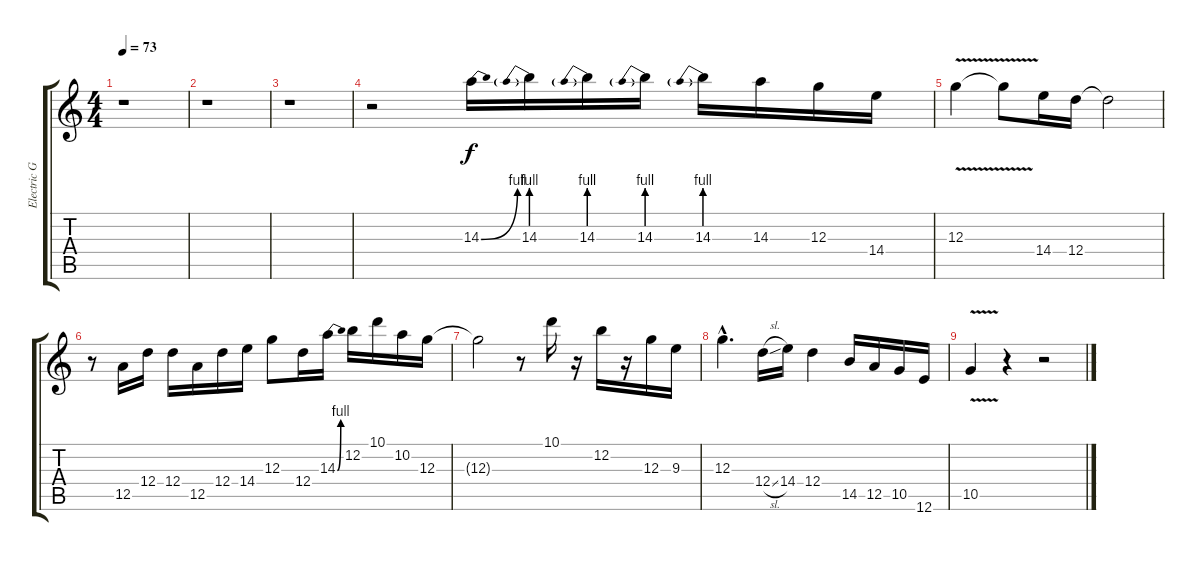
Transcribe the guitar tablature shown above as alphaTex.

\track ("Electric Guitar" "Electric G") {instrument overdrivenguitar}
\staff {score tabs}
\tuning (E4 B3 G3 D3 A2 E2) {hide}
\ts (4 4)
\tempo 73
\clef g2
\ks c
r.1{dy f instrument overdrivenguitar} |
r.1 |
r.1 |
r.2 14.3{be (bend 0 0 60 4)}.16 14.3{be (prebend 0 4 60 4)}.16 14.3{be (prebend 0 4 60 4)}.16 14.3{be (prebend 0 4 60 4)}.16 14.3{be (prebend 0 4 60 4)}.16 14.3.16 12.3.16 14.4.16 |
12.3{v}.4 12.3{t}.8 14.4.16 12.4.16 12.4{t}.2 |
r.8 12.5.16 12.4.16 12.4.16 12.5.16 12.4.16 14.4.16 12.3.8 12.4.16 14.3{be (bend 0 0 60 4)}.16 12.2.16 10.1.16 10.2.16 12.3.16 |
12.3{t}.2 r.8 10.1.16 r.16 12.2.16 r.16 12.3.16 9.3.16 |
12.3{hac}.4{d} 12.4{sl}.16 14.4.16 12.4.4 14.5.16 12.5.16 10.5.16 12.6.16 |
10.5{v}.4 r.4 r.2
